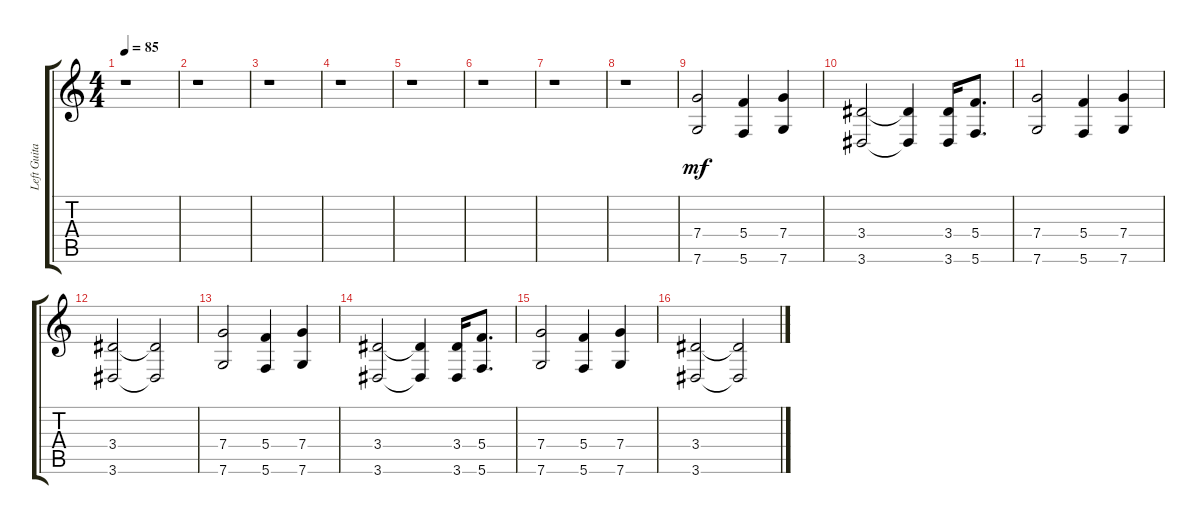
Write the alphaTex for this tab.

\track ("Left Guitar" "Left Guita") {instrument distortionguitar}
\staff {score tabs}
\tuning (D4 A3 F3 C3 G2 C2) {hide}
\ts (4 4)
\tempo 85
\clef g2
\ks c
r.1{dy mf instrument distortionguitar} |
r.1 |
r.1 |
r.1 |
r.1 |
r.1 |
r.1 |
r.1 |
(7.4 7.6).2 (5.4 5.6).4 (7.4 7.6).4 |
(3.4 3.6).2 (3.4{t} 3.6{t}).4 (3.4 3.6).16 (5.4 5.6).8{d} |
(7.4 7.6).2 (5.4 5.6).4 (7.4 7.6).4 |
(3.4 3.6).2 (3.4{t} 3.6{t}).2 |
(7.4 7.6).2 (5.4 5.6).4 (7.4 7.6).4 |
(3.4 3.6).2 (3.4{t} 3.6{t}).4 (3.4 3.6).16 (5.4 5.6).8{d} |
(7.4 7.6).2 (5.4 5.6).4 (7.4 7.6).4 |
(3.4 3.6).2 (3.4{t} 3.6{t}).2
